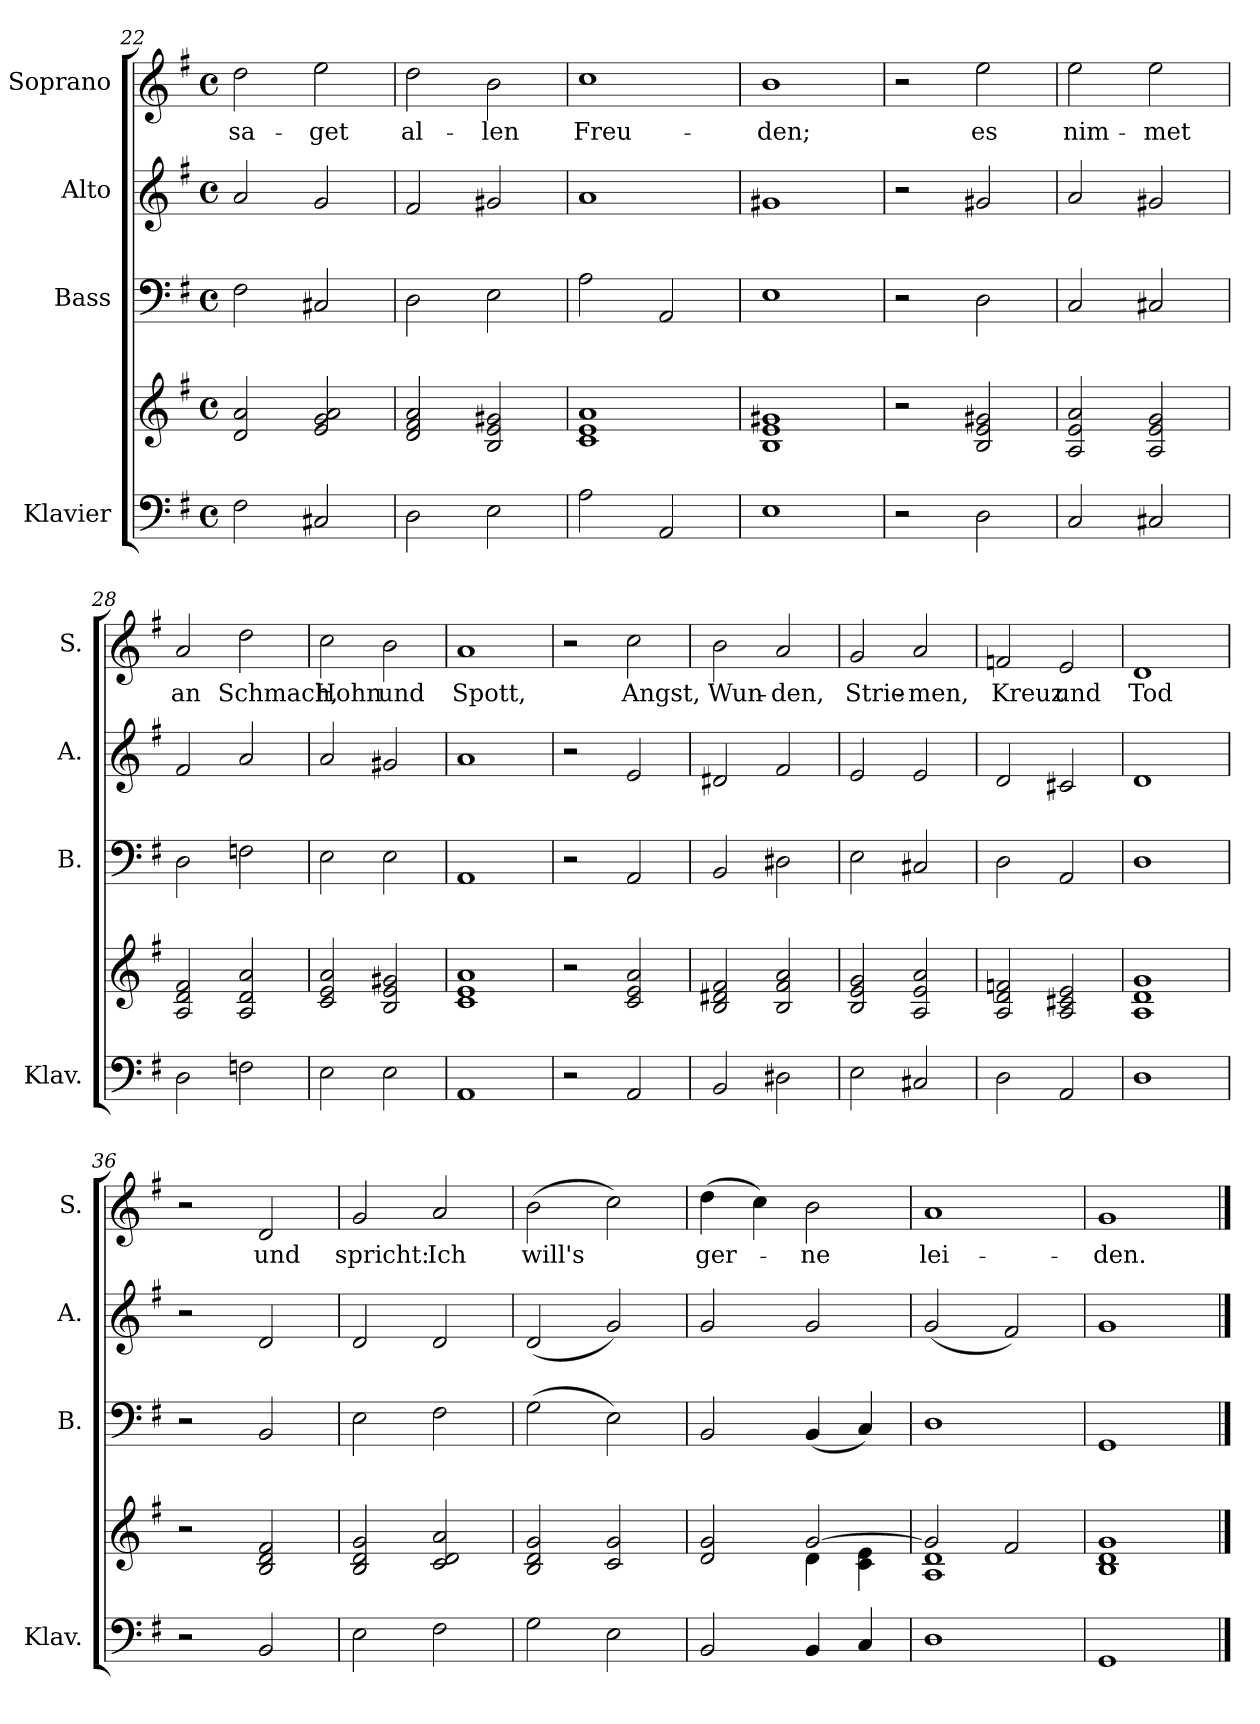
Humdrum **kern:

**kern	**kern	**kern	**kern	**kern	**text
*part4	*part4	*part3	*part2	*part1	*part1
*staff5	*staff4	*staff3	*staff2	*staff1	*staff1
*I"Klavier	*	*I"Bass	*I"Alto	*I"Soprano	*
*I'Klav.	*	*I'B.	*I'A.	*I'S.	*
!!LO:PB:g=z
*clefF4	*clefG2	*clefF4	*clefG2	*clefG2	*
*k[f#]	*k[f#]	*k[f#]	*k[f#]	*k[f#]	*
*M4/4	*M4/4	*M4/4	*M4/4	*M4/4	*
*met(c)	*met(c)	*met(c)	*met(c)	*met(c)	*
=22	=22	=22	=22	=22	=22
!	!	!	!	!	!LO:LY:b
2F#\	2d/ 2a/	2F#\	2a/	2dd\	-sa-
!	!	!	!	!	!LO:LY:b
2C#X/	2e/ 2g/ 2a/	2C#X/	2g/	2ee\	-get
=23	=23	=23	=23	=23	=23
!	!	!	!	!	!LO:LY:b
2D\	2d/ 2f#/ 2a/	2D\	2f#/	2dd\	al-
!	!	!	!	!	!LO:LY:b
2E\	2B/ 2e/ 2g#X/	2E\	2g#X/	2b\	-len
=24	=24	=24	=24	=24	=24
!	!	!	!	!	!LO:LY:b
2A\	1c 1e 1a	2A\	1a	1cc	Freu-
2AA/	.	2AA/	.	.	.
=25	=25	=25	=25	=25	=25
!	!	!	!	!	!LO:LY:b
1E	1B 1e 1g#X	1E	1g#X	1b	-den;
=26	=26	=26	=26	=26	=26
2r	2r	2r	2r	2r	.
!	!	!	!	!	!LO:LY:b
2D\	2B/ 2e/ 2g#X/	2D\	2g#X/	2ee\	es
=27	=27	=27	=27	=27	=27
!	!	!	!	!	!LO:LY:b
2C/	2A/ 2e/ 2a/	2C/	2a/	2ee\	nim-
!	!	!	!	!	!LO:LY:b
2C#X/	2A/ 2e/ 2g/	2C#X/	2g#X/	2ee\	-met
=28	=28	=28	=28	=28	=28
!	!	!	!	!	!LO:LY:b
2D\	2A/ 2d/ 2f#/	2D\	2f#/	2a/	an
!	!	!	!	!	!LO:LY:b
2Fn\	2A/ 2d/ 2a/	2Fn\	2a/	2dd\	Schmach,
=29	=29	=29	=29	=29	=29
!	!	!	!	!	!LO:LY:b
2E\	2c/ 2e/ 2a/	2E\	2a/	2cc\	Hohn
!	!	!	!	!	!LO:LY:b
2E\	2B/ 2e/ 2g#X/	2E\	2g#X/	2b\	und
=30	=30	=30	=30	=30	=30
!	!	!	!	!	!LO:LY:b
1AA	1c 1e 1a	1AA	1a	1a	Spott,
=31	=31	=31	=31	=31	=31
2r	2r	2r	2r	2r	.
!	!	!	!	!	!LO:LY:b
2AA/	2c/ 2e/ 2a/	2AA/	2e/	2cc\	Angst,
!!LO:LB:g=z
=32	=32	=32	=32	=32	=32
!	!	!	!	!	!LO:LY:b
2BB/	2B/ 2d#X/ 2f#/	2BB/	2d#X/	2b\	Wun-
!	!	!	!	!	!LO:LY:b
2D#X\	2B/ 2f#/ 2a/	2D#X\	2f#/	2a/	-den,
=33	=33	=33	=33	=33	=33
!	!	!	!	!	!LO:LY:b
2E\	2B/ 2e/ 2g/	2E\	2e/	2g/	Strie-
!	!	!	!	!	!LO:LY:b
2C#X/	2A/ 2e/ 2a/	2C#X/	2e/	2a/	-men,
=34	=34	=34	=34	=34	=34
!	!	!	!	!	!LO:LY:b
2D\	2A/ 2d/ 2fn/	2D\	2d/	2fn/	Kreuz
!	!	!	!	!	!LO:LY:b
2AA/	2A/ 2c#X/ 2e/	2AA/	2c#X/	2e/	und
=35	=35	=35	=35	=35	=35
!	!	!	!	!	!LO:LY:b
1D	1A 1d 1g	1D	1d	1d	Tod
=36	=36	=36	=36	=36	=36
2r	2r	2r	2r	2r	.
!	!	!	!	!	!LO:LY:b
2BB/	2B/ 2d/ 2f#/	2BB/	2d/	2d/	und
=37	=37	=37	=37	=37	=37
!	!	!	!	!	!LO:LY:b
2E\	2B/ 2d/ 2g/	2E\	2d/	2g/	spricht:
!	!	!	!	!	!LO:LY:b
2F#\	2c/ 2d/ 2a/	2F#\	2d/	2a/	Ich
=38	=38	=38	=38	=38	=38
!	!	!	!	!	!LO:LY:b
2G\	2B/ 2d/ 2g/	(2G\	(2d/	(2b\	will's
2E\	2c/ 2g/	2E\)	2g/)	2cc\)	.
=39	=39	=39	=39	=39	=39
*	*^	*	*	*	*
!	!	!	!	!	!	!LO:LY:b
2BB/	2d/ 2g/	2ryy	2BB/	2g/	(4dd\	ger-
.	.	.	.	.	4cc\)	.
!	!	!	!	!	!	!LO:LY:b
4BB/	[2g/	4d\	(4BB/	2g/	2b\	-ne
4C/	.	4c\ 4e\	4C/)	.	.	.
=40	=40	=40	=40	=40	=40	=40
!	!	!	!	!	!	!LO:LY:b
1D	2g/]	1A 1d	1D	(2g/	1a	lei-
.	2f#/	.	.	2f#/)	.	.
*	*v	*v	*	*	*	*
=41	=41	=41	=41	=41	=41
!	!	!	!	!	!LO:LY:b
1GG	1B 1d 1g	1GG	1g	1g	-den.
==	==	==	==	==	==
*-	*-	*-	*-	*-	*-
